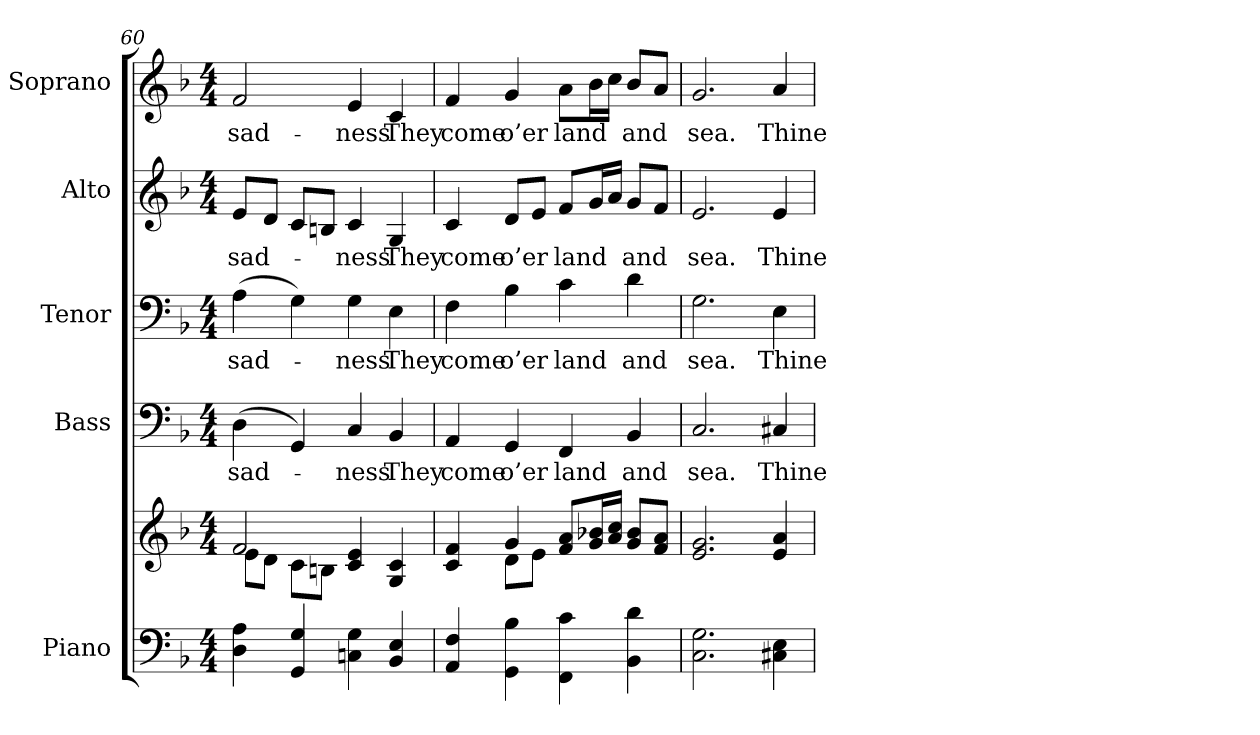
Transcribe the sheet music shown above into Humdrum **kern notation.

**kern	**kern	**kern	**text	**kern	**text	**kern	**text	**kern	**text
*part5	*part5	*part4	*part4	*part3	*part3	*part2	*part2	*part1	*part1
*staff6	*staff5	*staff4	*staff4	*staff3	*staff3	*staff2	*staff2	*staff1	*staff1
*I"Piano	*	*I"Bass	*	*I"Tenor	*	*I"Alto	*	*I"Soprano	*
*I'Pno.	*	*I'B.	*	*I'T.	*	*I'A.	*	*I'S.	*
*clefF4	*clefG2	*clefF4	*	*clefF4	*	*clefG2	*	*clefG2	*
*k[b-]	*k[b-]	*k[b-]	*	*k[b-]	*	*k[b-]	*	*k[b-]	*
*F:	*F:	*F:	*	*F:	*	*F:	*	*F:	*
*M4/4	*M4/4	*M4/4	*	*M4/4	*	*M4/4	*	*M4/4	*
=60	=60	=60	=60	=60	=60	=60	=60	=60	=60
*	*^	*	*	*	*	*	*	*	*
!	!	!	!	!LO:LY:b:color=#000000	!	!	!	!	!	!
!	!	!	!	!	!	!LO:LY:b:color=#000000	!	!	!	!
!	!	!	!	!	!	!	!	!LO:LY:b:color=#000000	!	!
!	!	!	!	!	!	!	!	!	!	!LO:LY:b:color=#000000
4Di\ 4Ai	2fi/	8ei\L	(4Di\	sad-	(4Ai\	sad-	8ei/L	sad-	2fi/	sad-
.	.	8di\J	.	.	.	.	8di/J	.	.	.
4GGi/ 4Gi	.	8ci\L	4GGi/)	.	4Gi\)	.	8ci/L	.	.	.
.	.	8Bni\J	.	.	.	.	8Bni/J	.	.	.
!	!	!	!	!LO:LY:b:color=#000000	!	!	!	!	!	!
!	!	!	!	!	!	!LO:LY:b:color=#000000	!	!	!	!
!	!	!	!	!	!	!	!	!LO:LY:b:color=#000000	!	!
!	!	!	!	!	!	!	!	!	!	!LO:LY:b:color=#000000
4Cni\ 4Gi	4ci/ 4ei	2ryy	4Ci/	-ness	4Gi\	-ness	4ci/	-ness	4ei/	-ness
!	!	!	!	!LO:LY:b:color=#000000	!	!	!	!	!	!
!	!	!	!	!	!	!LO:LY:b:color=#000000	!	!	!	!
!	!	!	!	!	!	!	!	!LO:LY:b:color=#000000	!	!
!	!	!	!	!	!	!	!	!	!	!LO:LY:b:color=#000000
4BB-i/ 4Ei	4Gi/ 4ci	.	4BB-i/	They	4Ei\	They	4Gi/	They	4ci/	They
!!LO:PB:g=z
=61	=61	=61	=61	=61	=61	=61	=61	=61	=61	=61
!	!	!	!	!LO:LY:b:color=#000000	!	!	!	!	!	!
!	!	!	!	!	!	!LO:LY:b:color=#000000	!	!	!	!
!	!	!	!	!	!	!	!	!LO:LY:b:color=#000000	!	!
!	!	!	!	!	!	!	!	!	!	!LO:LY:b:color=#000000
4AAi/ 4Fi	4ci/ 4fi	4ryy	4AAi/	come	4Fi\	come	4ci/	come	4fi/	come
!	!	!	!	!LO:LY:b:color=#000000	!	!	!	!	!	!
!	!	!	!	!	!	!LO:LY:b:color=#000000	!	!	!	!
!	!	!	!	!	!	!	!	!LO:LY:b:color=#000000	!	!
!	!	!	!	!	!	!	!	!	!	!LO:LY:b:color=#000000
4GGi\ 4B-i	4gi/	8di\L	4GGi/	o’er	4B-i\	o’er	8di/L	o’er	4gi/	o’er
.	.	8ei\J	.	.	.	.	8ei/J	.	.	.
!	!	!	!	!LO:LY:b:color=#000000	!	!	!	!	!	!
!	!	!	!	!	!	!LO:LY:b:color=#000000	!	!	!	!
!	!	!	!	!	!	!	!	!LO:LY:b:color=#000000	!	!
!	!	!	!	!	!	!	!	!	!	!LO:LY:b:color=#000000
4FFi\ 4ci	8fi/ 8aiL	2ryy	4FFi/	land	4ci\	land	8fi/L	land	8ai\L	land
.	16gi/ 16b-XiL	.	.	.	.	.	16gi/L	.	16b-i\L	.
.	16ai/ 16cciJJ	.	.	.	.	.	16ai/JJ	.	16cci\JJ	.
!	!	!	!	!LO:LY:b:color=#000000	!	!	!	!	!	!
!	!	!	!	!	!	!LO:LY:b:color=#000000	!	!	!	!
!	!	!	!	!	!	!	!	!LO:LY:b:color=#000000	!	!
!	!	!	!	!	!	!	!	!	!	!LO:LY:b:color=#000000
4BB-i\ 4di	8gi/ 8b-iL	.	4BB-i/	and	4di\	and	8gi/L	and	8b-i/L	and
.	8fi/ 8aiJ	.	.	.	.	.	8fi/J	.	8ai/J	.
*	*v	*v	*	*	*	*	*	*	*	*
=62	=62	=62	=62	=62	=62	=62	=62	=62	=62
!	!	!	!LO:LY:b:color=#000000	!	!	!	!	!	!
!	!	!	!	!	!LO:LY:b:color=#000000	!	!	!	!
!	!	!	!	!	!	!	!LO:LY:b:color=#000000	!	!
!	!	!	!	!	!	!	!	!	!LO:LY:b:color=#000000
2.Ci\ 2.Gi	2.ei/ 2.gi	2.Ci/	sea.	2.Gi\	sea.	2.ei/	sea.	2.gi/	sea.
!	!	!	!LO:LY:b:color=#000000	!	!	!	!	!	!
!	!	!	!	!	!LO:LY:b:color=#000000	!	!	!	!
!	!	!	!	!	!	!	!LO:LY:b:color=#000000	!	!
!	!	!	!	!	!	!	!	!	!LO:LY:b:color=#000000
4C#Xi\ 4Ei	4ei/ 4ai	4C#Xi/	Thine	4Ei\	Thine	4ei/	Thine	4ai/	Thine
=	=	=	=	=	=	=	=	=	=
*-	*-	*-	*-	*-	*-	*-	*-	*-	*-
